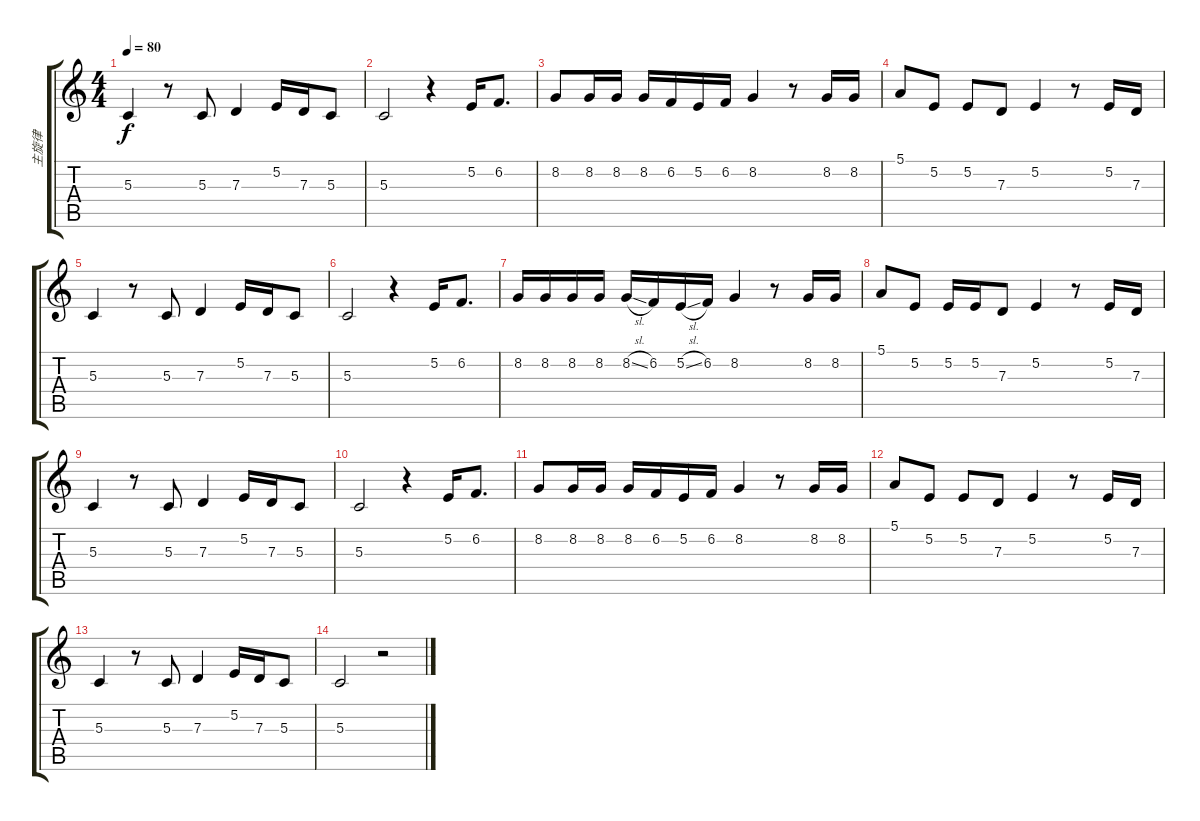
\track ("主旋律" "主旋律") {instrument voiceoohs}
\staff {score tabs}
\tuning (E4 B3 G3 D3 A2 E2) {hide}
\ts (4 4)
\tempo 80
\clef g2
\ks c
5.3.4{dy f} r.8 5.3.8 7.3.4 5.2.16 7.3.16 5.3.8 |
5.3.2 r.4 5.2.16 6.2.8{d} |
8.2.8 8.2.16 8.2.16 8.2.16 6.2.16 5.2.16 6.2.16 8.2.4 r.8 8.2.16 8.2.16 |
5.1.8 5.2.8 5.2.8 7.3.8 5.2.4 r.8 5.2.16 7.3.16 |
5.3.4 r.8 5.3.8 7.3.4 5.2.16 7.3.16 5.3.8 |
5.3.2 r.4 5.2.16 6.2.8{d} |
8.2.16 8.2.16 8.2.16 8.2.16 8.2{sl}.16 6.2.16 5.2{sl}.16 6.2.16 8.2.4 r.8 8.2.16 8.2.16 |
5.1.8 5.2.8 5.2.16 5.2.16 7.3.8 5.2.4 r.8 5.2.16 7.3.16 |
5.3.4 r.8 5.3.8 7.3.4 5.2.16 7.3.16 5.3.8 |
5.3.2 r.4 5.2.16 6.2.8{d} |
8.2.8 8.2.16 8.2.16 8.2.16 6.2.16 5.2.16 6.2.16 8.2.4 r.8 8.2.16 8.2.16 |
5.1.8 5.2.8 5.2.8 7.3.8 5.2.4 r.8 5.2.16 7.3.16 |
5.3.4 r.8 5.3.8 7.3.4 5.2.16 7.3.16 5.3.8 |
5.3.2 r.2
